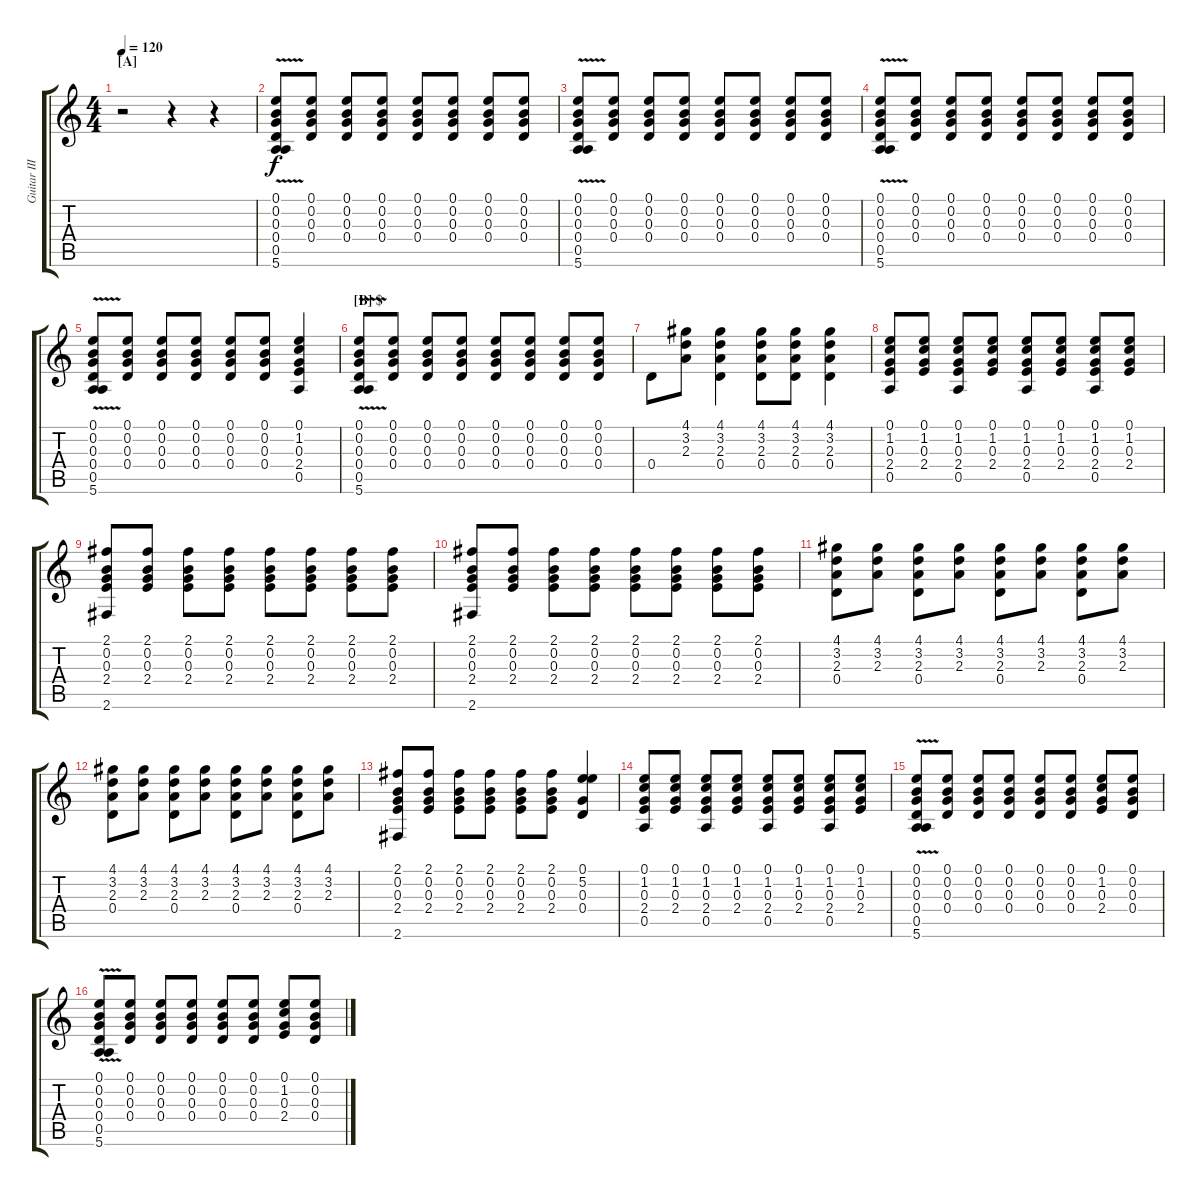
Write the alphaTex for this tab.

\track ("Guitar III" "Guitar III") {instrument acousticguitarnylon}
\staff {score tabs}
\tuning (E4 B3 G3 D3 A2 E2) {hide}
\ts (4 4)
\section ("" "[A]")
\tempo 120
\clef g2
\ks c
r.2{dy f instrument acousticguitarnylon} r.4 r.4 |
(0.1{v} 0.2{v} 0.3{v} 0.4{v} 0.5{v} 5.6{v}).8 (0.1 0.2 0.3 0.4).8 (0.1 0.2 0.3 0.4).8 (0.1 0.2 0.3 0.4).8 (0.1 0.2 0.3 0.4).8 (0.1 0.2 0.3 0.4).8 (0.1 0.2 0.3 0.4).8 (0.1 0.2 0.3 0.4).8 |
(0.1{v} 0.2{v} 0.3{v} 0.4{v} 0.5{v} 5.6{v}).8 (0.1 0.2 0.3 0.4).8 (0.1 0.2 0.3 0.4).8 (0.1 0.2 0.3 0.4).8 (0.1 0.2 0.3 0.4).8 (0.1 0.2 0.3 0.4).8 (0.1 0.2 0.3 0.4).8 (0.1 0.2 0.3 0.4).8 |
(0.1{v} 0.2{v} 0.3{v} 0.4{v} 0.5{v} 5.6{v}).8 (0.1 0.2 0.3 0.4).8 (0.1 0.2 0.3 0.4).8 (0.1 0.2 0.3 0.4).8 (0.1 0.2 0.3 0.4).8 (0.1 0.2 0.3 0.4).8 (0.1 0.2 0.3 0.4).8 (0.1 0.2 0.3 0.4).8 |
(0.1{v} 0.2{v} 0.3{v} 0.4{v} 0.5{v} 5.6{v}).8 (0.1 0.2 0.3 0.4).8 (0.1 0.2 0.3 0.4).8 (0.1 0.2 0.3 0.4).8 (0.1 0.2 0.3 0.4).8 (0.1 0.2 0.3 0.4).8 (0.1 1.2 0.3 2.4 0.5).4 |
\section ("" "[B] $")
(0.1{v} 0.2{v} 0.3{v} 0.4{v} 0.5{v} 5.6{v}).8 (0.1 0.2 0.3 0.4).8 (0.1 0.2 0.3 0.4).8 (0.1 0.2 0.3 0.4).8 (0.1 0.2 0.3 0.4).8 (0.1 0.2 0.3 0.4).8 (0.1 0.2 0.3 0.4).8 (0.1 0.2 0.3 0.4).8 |
0.4.8 (4.1 3.2 2.3).8 (4.1 3.2 2.3 0.4).4 (4.1 3.2 2.3 0.4).8 (4.1 3.2 2.3 0.4).8 (4.1 3.2 2.3 0.4).4 |
(0.1 1.2 0.3 2.4 0.5).8 (0.1 1.2 0.3 2.4).8 (0.1 1.2 0.3 2.4 0.5).8 (0.1 1.2 0.3 2.4).8 (0.1 1.2 0.3 2.4 0.5).8 (0.1 1.2 0.3 2.4).8 (0.1 1.2 0.3 2.4 0.5).8 (0.1 1.2 0.3 2.4).8 |
(2.1 0.2 0.3 2.4 2.6).8 (2.1 0.2 0.3 2.4).8 (2.1 0.2 0.3 2.4).8 (2.1 0.2 0.3 2.4).8 (2.1 0.2 0.3 2.4).8 (2.1 0.2 0.3 2.4).8 (2.1 0.2 0.3 2.4).8 (2.1 0.2 0.3 2.4).8 |
(2.1 0.2 0.3 2.4 2.6).8 (2.1 0.2 0.3 2.4).8 (2.1 0.2 0.3 2.4).8 (2.1 0.2 0.3 2.4).8 (2.1 0.2 0.3 2.4).8 (2.1 0.2 0.3 2.4).8 (2.1 0.2 0.3 2.4).8 (2.1 0.2 0.3 2.4).8 |
(4.1 3.2 2.3 0.4).8 (4.1 3.2 2.3).8 (4.1 3.2 2.3 0.4).8 (4.1 3.2 2.3).8 (4.1 3.2 2.3 0.4).8 (4.1 3.2 2.3).8 (4.1 3.2 2.3 0.4).8 (4.1 3.2 2.3).8 |
(4.1 3.2 2.3 0.4).8 (4.1 3.2 2.3).8 (4.1 3.2 2.3 0.4).8 (4.1 3.2 2.3).8 (4.1 3.2 2.3 0.4).8 (4.1 3.2 2.3).8 (4.1 3.2 2.3 0.4).8 (4.1 3.2 2.3).8 |
(2.1 0.2 0.3 2.4 2.6).8 (2.1 0.2 0.3 2.4).8 (2.1 0.2 0.3 2.4).8 (2.1 0.2 0.3 2.4).8 (2.1 0.2 0.3 2.4).8 (2.1 0.2 0.3 2.4).8 (0.1 5.2 0.3 0.4).4 |
(0.1 1.2 0.3 2.4 0.5).8 (0.1 1.2 0.3 2.4).8 (0.1 1.2 0.3 2.4 0.5).8 (0.1 1.2 0.3 2.4).8 (0.1 1.2 0.3 2.4 0.5).8 (0.1 1.2 0.3 2.4).8 (0.1 1.2 0.3 2.4 0.5).8 (0.1 1.2 0.3 2.4).8 |
(0.1{v} 0.2{v} 0.3{v} 0.4{v} 0.5{v} 5.6{v}).8 (0.1 0.2 0.3 0.4).8 (0.1 0.2 0.3 0.4).8 (0.1 0.2 0.3 0.4).8 (0.1 0.2 0.3 0.4).8 (0.1 0.2 0.3 0.4).8 (0.1 1.2 0.3 2.4).8 (0.1 0.2 0.3 0.4).8 |
(0.1{v} 0.2{v} 0.3{v} 0.4{v} 0.5{v} 5.6{v}).8 (0.1 0.2 0.3 0.4).8 (0.1 0.2 0.3 0.4).8 (0.1 0.2 0.3 0.4).8 (0.1 0.2 0.3 0.4).8 (0.1 0.2 0.3 0.4).8 (0.1 1.2 0.3 2.4).8 (0.1 0.2 0.3 0.4).8
